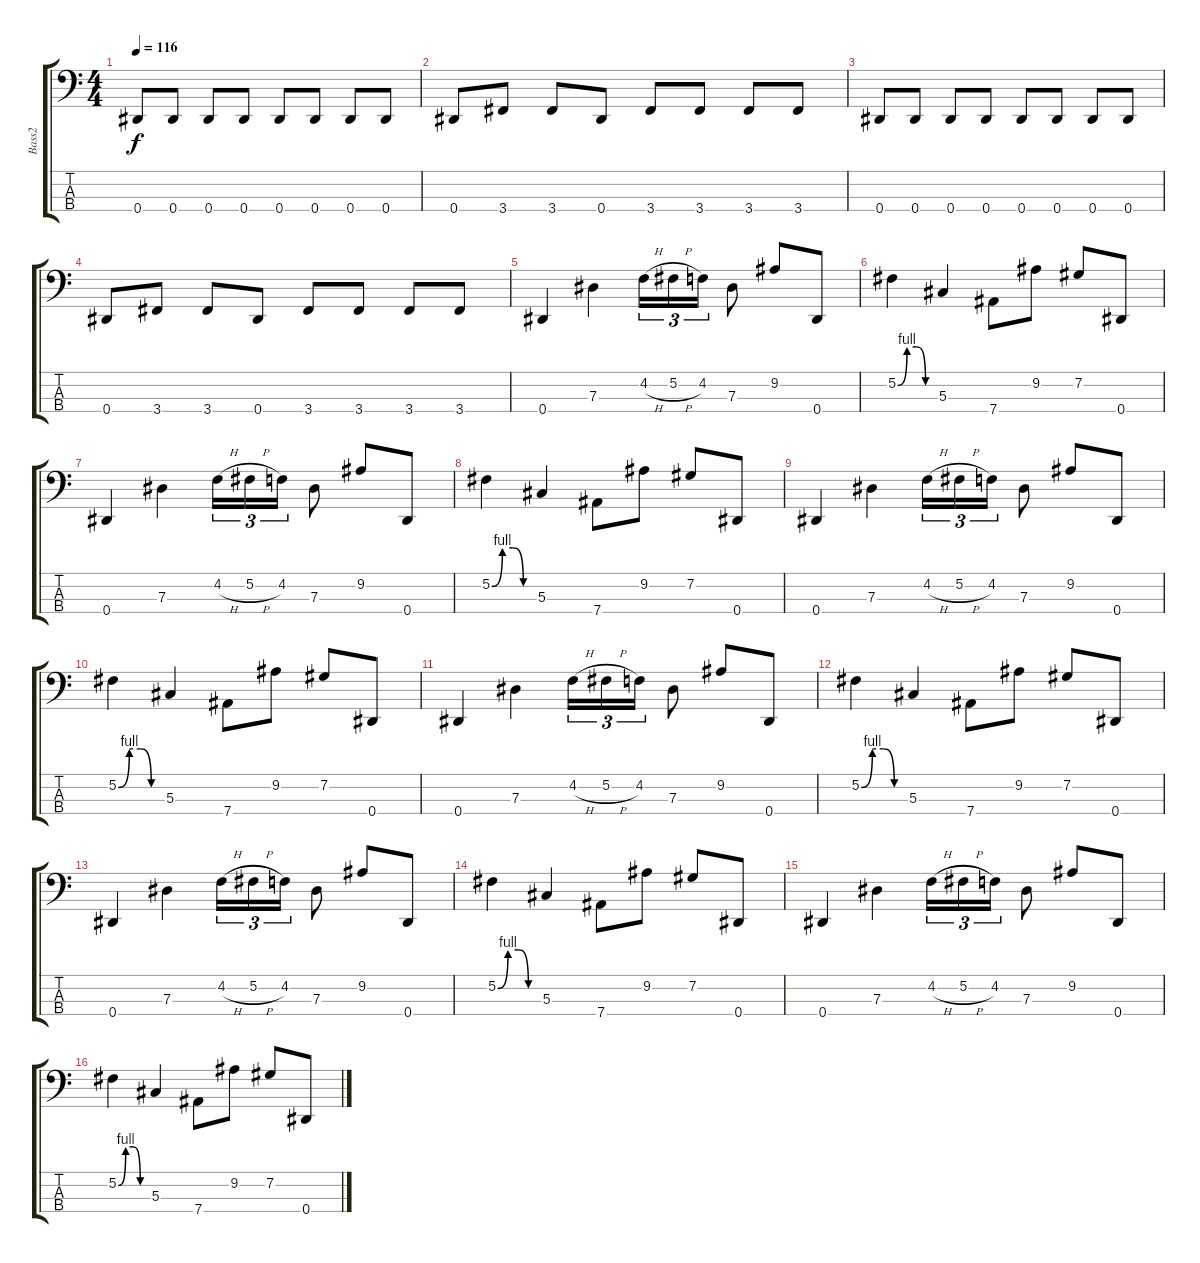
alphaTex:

\track ("Bass2" "Bass2") {instrument slapbass1}
\staff {score tabs}
\tuning (Gb2 Db2 Ab1 Eb1) {hide}
\ts (4 4)
\tempo 116
\clef f4
\ks c
0.4.8{dy f} 0.4.8 0.4.8 0.4.8 0.4.8 0.4.8 0.4.8 0.4.8 |
0.4.8 3.4.8 3.4.8 0.4.8 3.4.8 3.4.8 3.4.8 3.4.8 |
0.4.8 0.4.8 0.4.8 0.4.8 0.4.8 0.4.8 0.4.8 0.4.8 |
0.4.8 3.4.8 3.4.8 0.4.8 3.4.8 3.4.8 3.4.8 3.4.8 |
0.4.4 7.3.4 4.2{h}.16{tu (3 2)} 5.2{h}.16{tu (3 2)} 4.2.16{tu (3 2)} 7.3.8 9.2.8 0.4.8 |
5.2{be (custom 0 0 15 4 30 4 45 0 60 0)}.4 5.3.4 7.4.8 9.2.8 7.2.8 0.4.8 |
0.4.4 7.3.4 4.2{h}.16{tu (3 2)} 5.2{h}.16{tu (3 2)} 4.2.16{tu (3 2)} 7.3.8 9.2.8 0.4.8 |
5.2{be (custom 0 0 15 4 30 4 45 0 60 0)}.4 5.3.4 7.4.8 9.2.8 7.2.8 0.4.8 |
0.4.4 7.3.4 4.2{h}.16{tu (3 2)} 5.2{h}.16{tu (3 2)} 4.2.16{tu (3 2)} 7.3.8 9.2.8 0.4.8 |
5.2{be (custom 0 0 15 4 30 4 45 0 60 0)}.4 5.3.4 7.4.8 9.2.8 7.2.8 0.4.8 |
0.4.4 7.3.4 4.2{h}.16{tu (3 2)} 5.2{h}.16{tu (3 2)} 4.2.16{tu (3 2)} 7.3.8 9.2.8 0.4.8 |
5.2{be (custom 0 0 15 4 30 4 45 0 60 0)}.4 5.3.4 7.4.8 9.2.8 7.2.8 0.4.8 |
0.4.4 7.3.4 4.2{h}.16{tu (3 2)} 5.2{h}.16{tu (3 2)} 4.2.16{tu (3 2)} 7.3.8 9.2.8 0.4.8 |
5.2{be (custom 0 0 15 4 30 4 45 0 60 0)}.4 5.3.4 7.4.8 9.2.8 7.2.8 0.4.8 |
0.4.4 7.3.4 4.2{h}.16{tu (3 2)} 5.2{h}.16{tu (3 2)} 4.2.16{tu (3 2)} 7.3.8 9.2.8 0.4.8 |
5.2{be (custom 0 0 15 4 30 4 45 0 60 0)}.4 5.3.4 7.4.8 9.2.8 7.2.8 0.4.8
